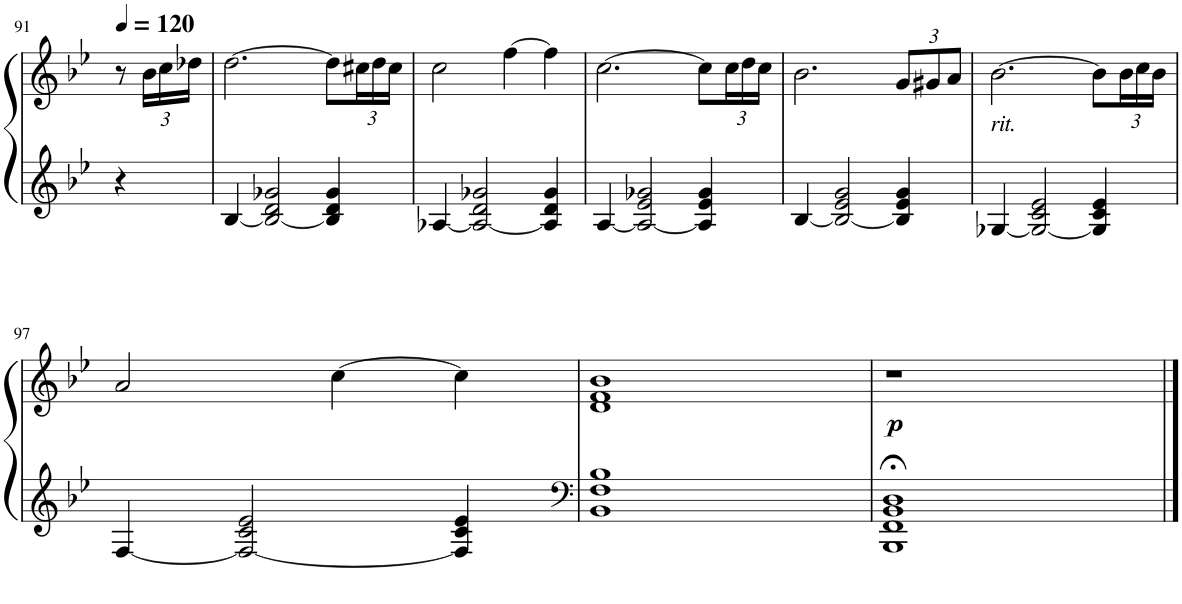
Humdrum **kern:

**kern	**kern	**dynam
*part1	*part1	*part1
*staff2	*staff1	*staff1/2
*I"Piano	*	*
*I'Pno.	*	*
!!LO:PB:g=z
*clefG2	*clefG2	*
*k[b-e-]	*k[b-e-]	*
*M4/4	*M4/4	*
*MM120	*MM120	*
=91	=91	=91
4r	8r	.
*	*Xbrackettup	*
.	24b-\LL	.
.	24cc\	.
.	24dd-X\JJ	.
=92	=92	=92
[4B-/	[2.dd\	.
2B-/_ 2d/ 2g-X/	.	.
4B-/] 4d/ 4g-/	8dd\L]	.
.	24cc#X\L	.
.	24dd\	.
.	24cc#\JJ	.
=93	=93	=93
[4A-X/	2cc\	.
2A-/_ 2d/ 2g-X/	.	.
.	[4ff\	.
4A-/] 4d/ 4g-/	4ff\]	.
=94	=94	=94
[4A/	[2.cc\	.
2A/_ 2e-/ 2g-X/	.	.
4A/] 4e-/ 4g-/	8cc\L]	.
.	24cc\L	.
.	24dd\	.
.	24cc\JJ	.
=95	=95	=95
[4B-/	2.b-\	.
2B-/_ 2e-/ 2g/	.	.
4B-/] 4e-/ 4g/	12g/L	.
.	12g#X/	.
.	12a/J	.
=96	=96	=96
!	!LO:TX:b:i:t=rit.	!
[4G-X/	[2.b-\	.
2G-/_ 2c/ 2e-/	.	.
4G-/] 4c/ 4e-/	8b-\L]	.
.	24b-\L	.
.	24cc\	.
.	24b-\JJ	.
!!LO:LB:g=z
=97	=97	=97
[4F/	2a/	.
2F/_ 2c/ 2e-/	.	.
.	[4cc\	.
4F/] 4c/ 4e-/	4cc\]	.
=98	=98	=98
*clefF4	*	*
1BB- 1F 1B-	1d 1f 1b-	.
=99	=99	=99
!	!	!LO:DY:b
1BBB-;< 1FF;< 1BB-;< 1D;<	1r	p
==	==	==
*-	*-	*-
